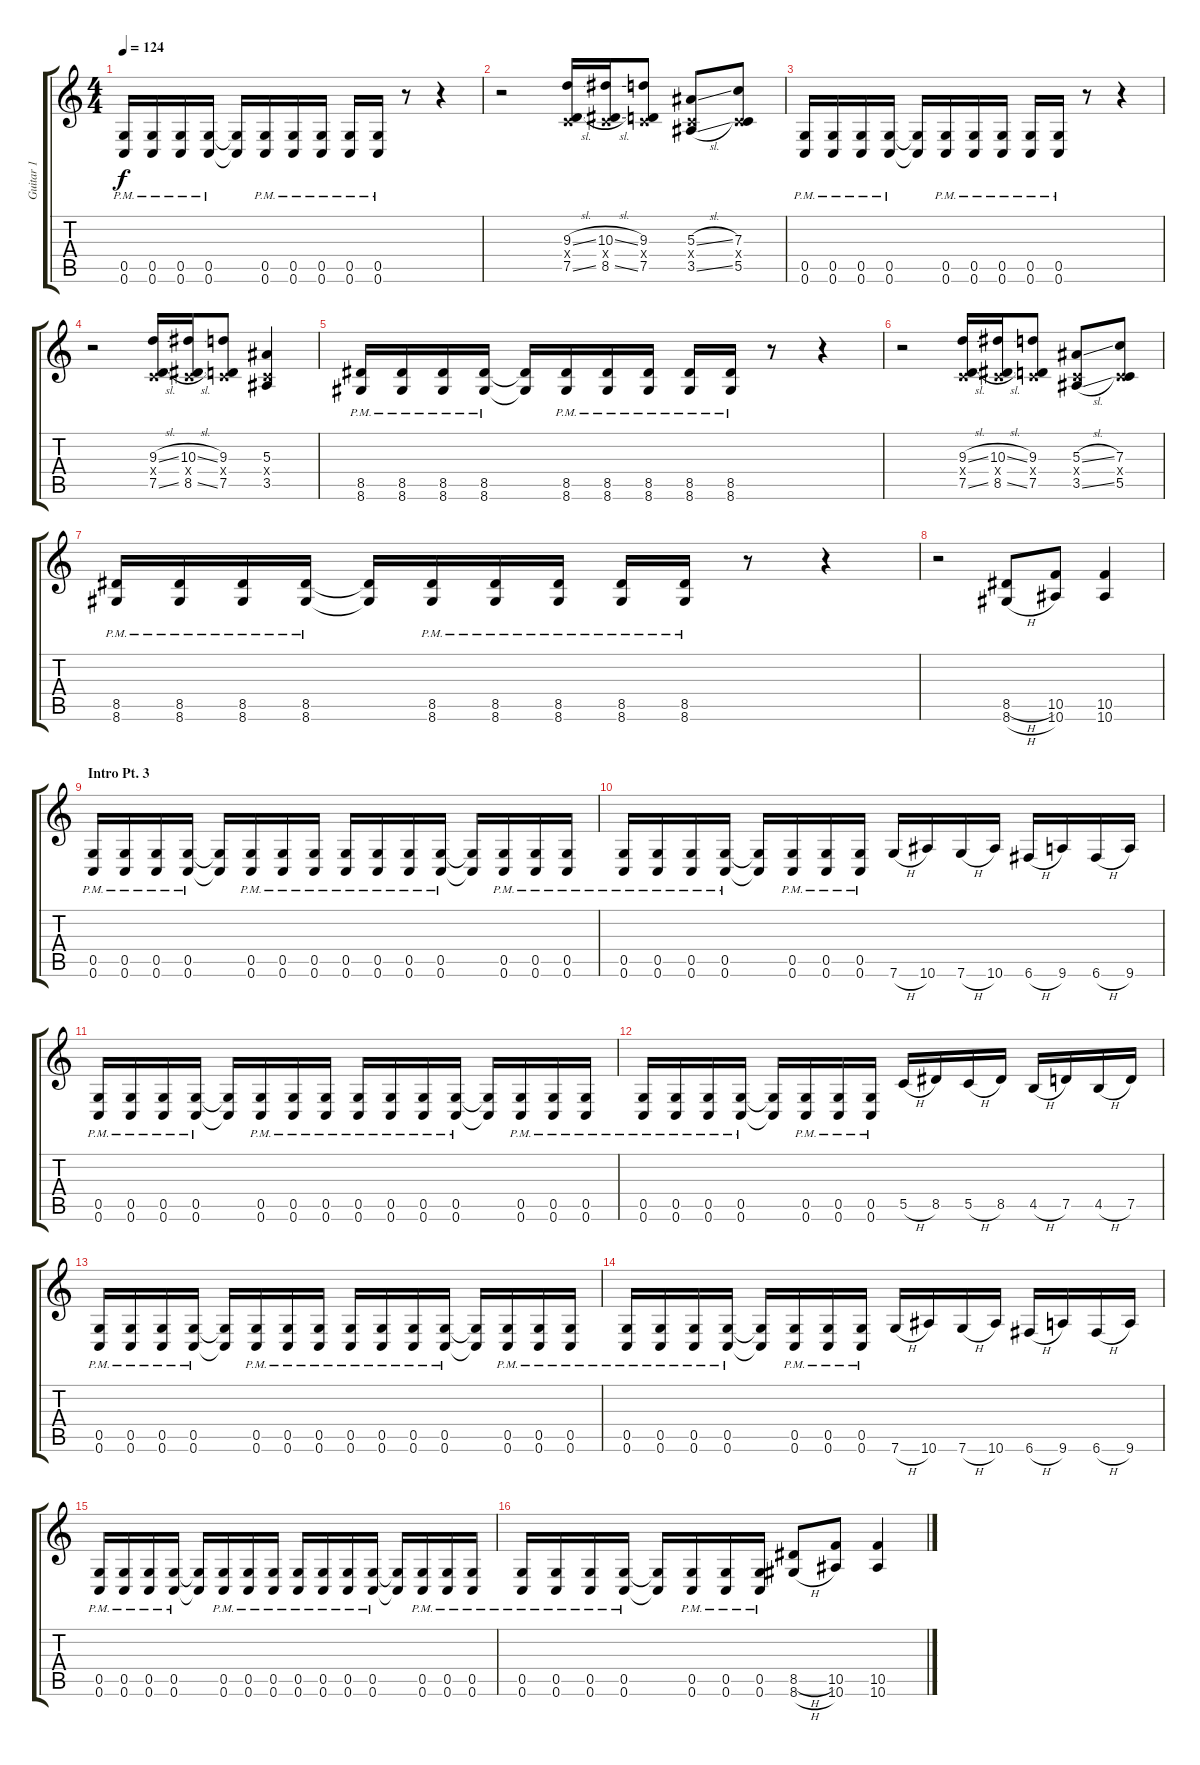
\track ("Guitar 1" "Guitar 1") {instrument distortionguitar}
\staff {score tabs}
\tuning (D4 A3 F3 C3 G2 C2) {hide}
\ts (4 4)
\tempo 124
\clef g2
\ks c
(0.5{pm} 0.6{pm}).16{dy f} (0.5{pm} 0.6{pm}).16 (0.5{pm} 0.6{pm}).16 (0.5{pm} 0.6{pm}).16 (0.5{t} 0.6{t}).16 (0.5{pm} 0.6{pm}).16 (0.5{pm} 0.6{pm}).16 (0.5{pm} 0.6{pm}).16 (0.5{pm} 0.6{pm}).16 (0.5{pm} 0.6{pm}).16 r.8 r.4 |
r.2 (9.3{sl} 0.4{x} 7.5{sl}).16 (10.3{sl} 0.4{x} 8.5{sl}).16 (9.3 0.4{x} 7.5).8 (5.3{sl} 0.4{x} 3.5{sl}).8 (7.3 0.4{x} 5.5).8 |
(0.5{pm} 0.6{pm}).16 (0.5{pm} 0.6{pm}).16 (0.5{pm} 0.6{pm}).16 (0.5{pm} 0.6{pm}).16 (0.5{t} 0.6{t}).16 (0.5{pm} 0.6{pm}).16 (0.5{pm} 0.6{pm}).16 (0.5{pm} 0.6{pm}).16 (0.5{pm} 0.6{pm}).16 (0.5{pm} 0.6{pm}).16 r.8 r.4 |
r.2 (9.3{sl} 0.4{x} 7.5{sl}).16 (10.3{sl} 0.4{x} 8.5{sl}).16 (9.3 0.4{x} 7.5).8 (5.3 0.4{x} 3.5).4 |
(8.5{pm} 8.6{pm}).16 (8.5{pm} 8.6{pm}).16 (8.5{pm} 8.6{pm}).16 (8.5{pm} 8.6{pm}).16 (8.5{t} 8.6{t}).16 (8.5{pm} 8.6{pm}).16 (8.5{pm} 8.6{pm}).16 (8.5{pm} 8.6{pm}).16 (8.5{pm} 8.6{pm}).16 (8.5{pm} 8.6{pm}).16 r.8 r.4 |
r.2 (9.3{sl} 0.4{x} 7.5{sl}).16 (10.3{sl} 0.4{x} 8.5{sl}).16 (9.3 0.4{x} 7.5).8 (5.3{sl} 0.4{x} 3.5{sl}).8 (7.3 0.4{x} 5.5).8 |
(8.5{pm} 8.6{pm}).16 (8.5{pm} 8.6{pm}).16 (8.5{pm} 8.6{pm}).16 (8.5{pm} 8.6{pm}).16 (8.5{t} 8.6{t}).16 (8.5{pm} 8.6{pm}).16 (8.5{pm} 8.6{pm}).16 (8.5{pm} 8.6{pm}).16 (8.5{pm} 8.6{pm}).16 (8.5{pm} 8.6{pm}).16 r.8 r.4 |
r.2 (8.5{h} 8.6{h}).8 (10.5 10.6).8 (10.5 10.6).4 |
\section ("" "Intro Pt. 3")
(0.5{pm} 0.6{pm}).16 (0.5{pm} 0.6{pm}).16 (0.5{pm} 0.6{pm}).16 (0.5{pm} 0.6{pm}).16 (0.5{t} 0.6{t}).16 (0.5{pm} 0.6{pm}).16 (0.5{pm} 0.6{pm}).16 (0.5{pm} 0.6{pm}).16 (0.5{pm} 0.6{pm}).16 (0.5{pm} 0.6{pm}).16 (0.5{pm} 0.6{pm}).16 (0.5{pm} 0.6{pm}).16 (0.5{t} 0.6{t}).16 (0.5{pm} 0.6{pm}).16 (0.5{pm} 0.6{pm}).16 (0.5{pm} 0.6{pm}).16 |
(0.5{pm} 0.6{pm}).16 (0.5{pm} 0.6{pm}).16 (0.5{pm} 0.6{pm}).16 (0.5{pm} 0.6{pm}).16 (0.5{t} 0.6{t}).16 (0.5{pm} 0.6{pm}).16 (0.5{pm} 0.6{pm}).16 (0.5{pm} 0.6{pm}).16 7.6{h}.16 10.6.16 7.6{h}.16 10.6.16 6.6{h}.16 9.6.16 6.6{h}.16 9.6.16 |
(0.5{pm} 0.6{pm}).16 (0.5{pm} 0.6{pm}).16 (0.5{pm} 0.6{pm}).16 (0.5{pm} 0.6{pm}).16 (0.5{t} 0.6{t}).16 (0.5{pm} 0.6{pm}).16 (0.5{pm} 0.6{pm}).16 (0.5{pm} 0.6{pm}).16 (0.5{pm} 0.6{pm}).16 (0.5{pm} 0.6{pm}).16 (0.5{pm} 0.6{pm}).16 (0.5{pm} 0.6{pm}).16 (0.5{t} 0.6{t}).16 (0.5{pm} 0.6{pm}).16 (0.5{pm} 0.6{pm}).16 (0.5{pm} 0.6{pm}).16 |
(0.5 0.6{pm}).16 (0.5 0.6{pm}).16 (0.5 0.6{pm}).16 (0.5 0.6{pm}).16 (0.5{t} 0.6{t}).16 (0.5 0.6{pm}).16 (0.5 0.6{pm}).16 (0.5 0.6{pm}).16 5.5{h}.16 8.5.16 5.5{h}.16 8.5.16 4.5{h}.16 7.5.16 4.5{h}.16 7.5.16 |
(0.5{pm} 0.6{pm}).16 (0.5{pm} 0.6{pm}).16 (0.5{pm} 0.6{pm}).16 (0.5{pm} 0.6{pm}).16 (0.5{t} 0.6{t}).16 (0.5{pm} 0.6{pm}).16 (0.5{pm} 0.6{pm}).16 (0.5{pm} 0.6{pm}).16 (0.5{pm} 0.6{pm}).16 (0.5{pm} 0.6{pm}).16 (0.5{pm} 0.6{pm}).16 (0.5{pm} 0.6{pm}).16 (0.5{t} 0.6{t}).16 (0.5{pm} 0.6{pm}).16 (0.5{pm} 0.6{pm}).16 (0.5{pm} 0.6{pm}).16 |
(0.5{pm} 0.6{pm}).16 (0.5{pm} 0.6{pm}).16 (0.5{pm} 0.6{pm}).16 (0.5{pm} 0.6{pm}).16 (0.5{t} 0.6{t}).16 (0.5{pm} 0.6{pm}).16 (0.5{pm} 0.6{pm}).16 (0.5{pm} 0.6{pm}).16 7.6{h}.16 10.6.16 7.6{h}.16 10.6.16 6.6{h}.16 9.6.16 6.6{h}.16 9.6.16 |
(0.5{pm} 0.6{pm}).16 (0.5{pm} 0.6{pm}).16 (0.5{pm} 0.6{pm}).16 (0.5{pm} 0.6{pm}).16 (0.5{t} 0.6{t}).16 (0.5{pm} 0.6{pm}).16 (0.5{pm} 0.6{pm}).16 (0.5{pm} 0.6{pm}).16 (0.5{pm} 0.6{pm}).16 (0.5{pm} 0.6{pm}).16 (0.5{pm} 0.6{pm}).16 (0.5{pm} 0.6{pm}).16 (0.5{t} 0.6{t}).16 (0.5{pm} 0.6{pm}).16 (0.5{pm} 0.6{pm}).16 (0.5{pm} 0.6{pm}).16 |
(0.5 0.6{pm}).16 (0.5 0.6{pm}).16 (0.5 0.6{pm}).16 (0.5 0.6{pm}).16 (0.5{t} 0.6{t}).16 (0.5 0.6{pm}).16 (0.5 0.6{pm}).16 (0.5 0.6{pm}).16 (8.5{h} 8.6{h}).8 (10.5 10.6).8 (10.5 10.6).4
